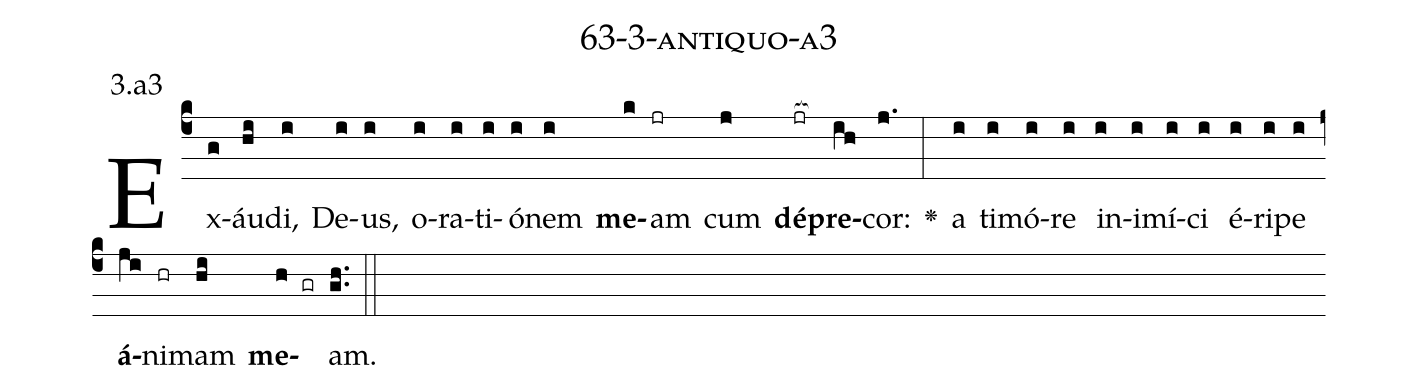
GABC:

name: 63-3-antiquo-a3;
annotation: 3.a3;
%%
(c4)Ex(g)áu(hi)di,(i) De(i)us,(i) o(i)ra(i)ti(i)ó(i)nem(i) <b>me</b>(k)am(jr) cum(j) <b>dé</b>(jr[ocb:1{])<b>pre</b>(ih[ocb:0}])cor:(j.) <v>\greheightstar</v>(:) a(i) ti(i)mó(i)re(i) in(i)i(i)mí(i)ci(i) é(i)ri(i)pe(i) <b>á</b>(ji)ni(hr)mam(hi) <b>me</b>(h gr)am.(gh..) (::)


%E(i) u(i) o(ji) u(hi) a(h) e.(gh..) (::)
